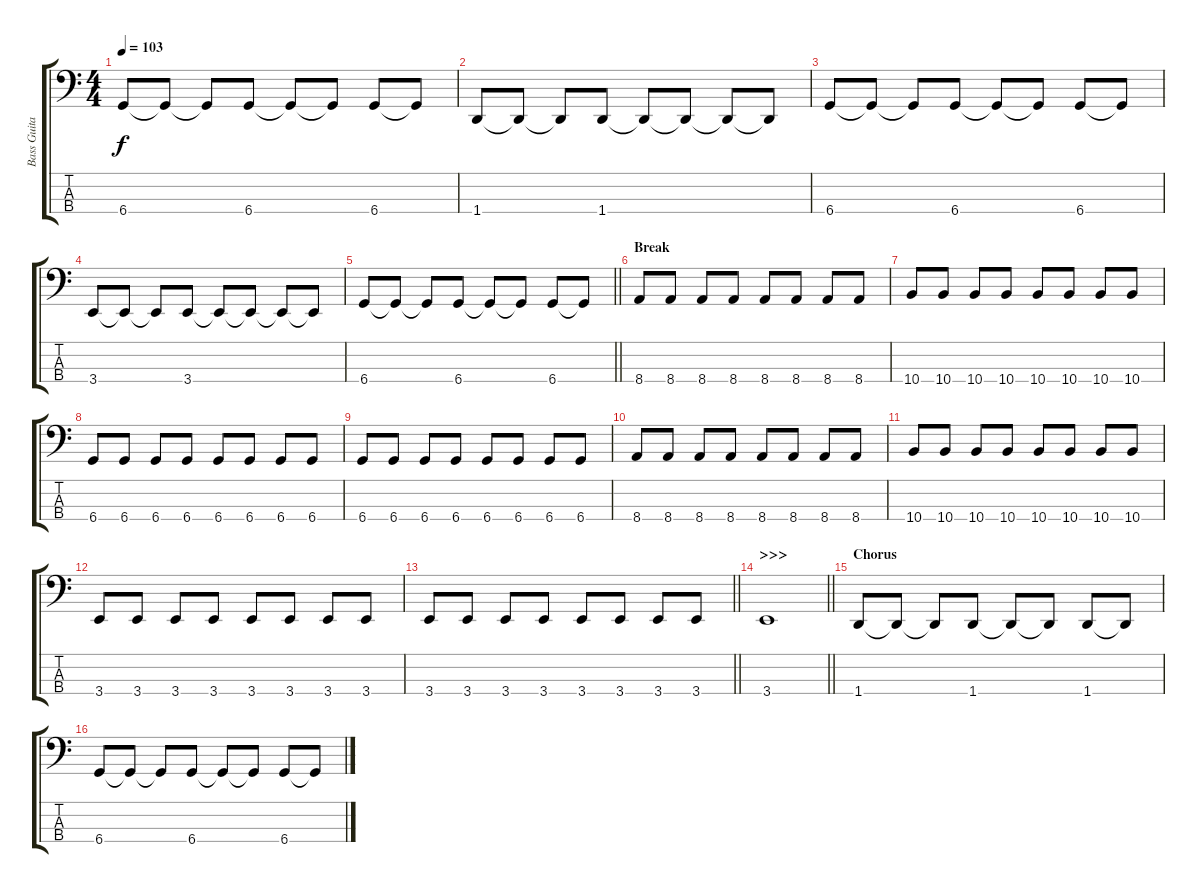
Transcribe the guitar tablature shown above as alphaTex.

\track ("Bass Guitar" "Bass Guita") {instrument electricbassfinger}
\staff {score tabs}
\tuning (Gb2 Db2 Ab1 Db1) {hide}
\ts (4 4)
\tempo 103
\clef f4
\ks c
6.4.8{dy f} 6.4{t}.8 6.4{t}.8 6.4.8 6.4{t}.8 6.4{t}.8 6.4.8 6.4{t}.8 |
1.4.8 1.4{t}.8 1.4{t}.8 1.4.8 1.4{t}.8 1.4{t}.8 1.4{t}.8 1.4{t}.8 |
6.4.8 6.4{t}.8 6.4{t}.8 6.4.8 6.4{t}.8 6.4{t}.8 6.4.8 6.4{t}.8 |
3.4.8 3.4{t}.8 3.4{t}.8 3.4.8 3.4{t}.8 3.4{t}.8 3.4{t}.8 3.4{t}.8 |
\barLineRight lightlight
6.4.8 6.4{t}.8 6.4{t}.8 6.4.8 6.4{t}.8 6.4{t}.8 6.4.8 6.4{t}.8 |
\section ("" "Break")
8.4.8 8.4.8 8.4.8 8.4.8 8.4.8 8.4.8 8.4.8 8.4.8 |
10.4.8 10.4.8 10.4.8 10.4.8 10.4.8 10.4.8 10.4.8 10.4.8 |
6.4.8 6.4.8 6.4.8 6.4.8 6.4.8 6.4.8 6.4.8 6.4.8 |
6.4.8 6.4.8 6.4.8 6.4.8 6.4.8 6.4.8 6.4.8 6.4.8 |
8.4.8 8.4.8 8.4.8 8.4.8 8.4.8 8.4.8 8.4.8 8.4.8 |
10.4.8 10.4.8 10.4.8 10.4.8 10.4.8 10.4.8 10.4.8 10.4.8 |
3.4.8 3.4.8 3.4.8 3.4.8 3.4.8 3.4.8 3.4.8 3.4.8 |
\barLineRight lightlight
3.4.8 3.4.8 3.4.8 3.4.8 3.4.8 3.4.8 3.4.8 3.4.8 |
\section ("" ">>>")
\barLineRight lightlight
3.4.1 |
\section ("" "Chorus")
1.4.8 1.4{t}.8 1.4{t}.8 1.4.8 1.4{t}.8 1.4{t}.8 1.4.8 1.4{t}.8 |
6.4.8 6.4{t}.8 6.4{t}.8 6.4.8 6.4{t}.8 6.4{t}.8 6.4.8 6.4{t}.8
